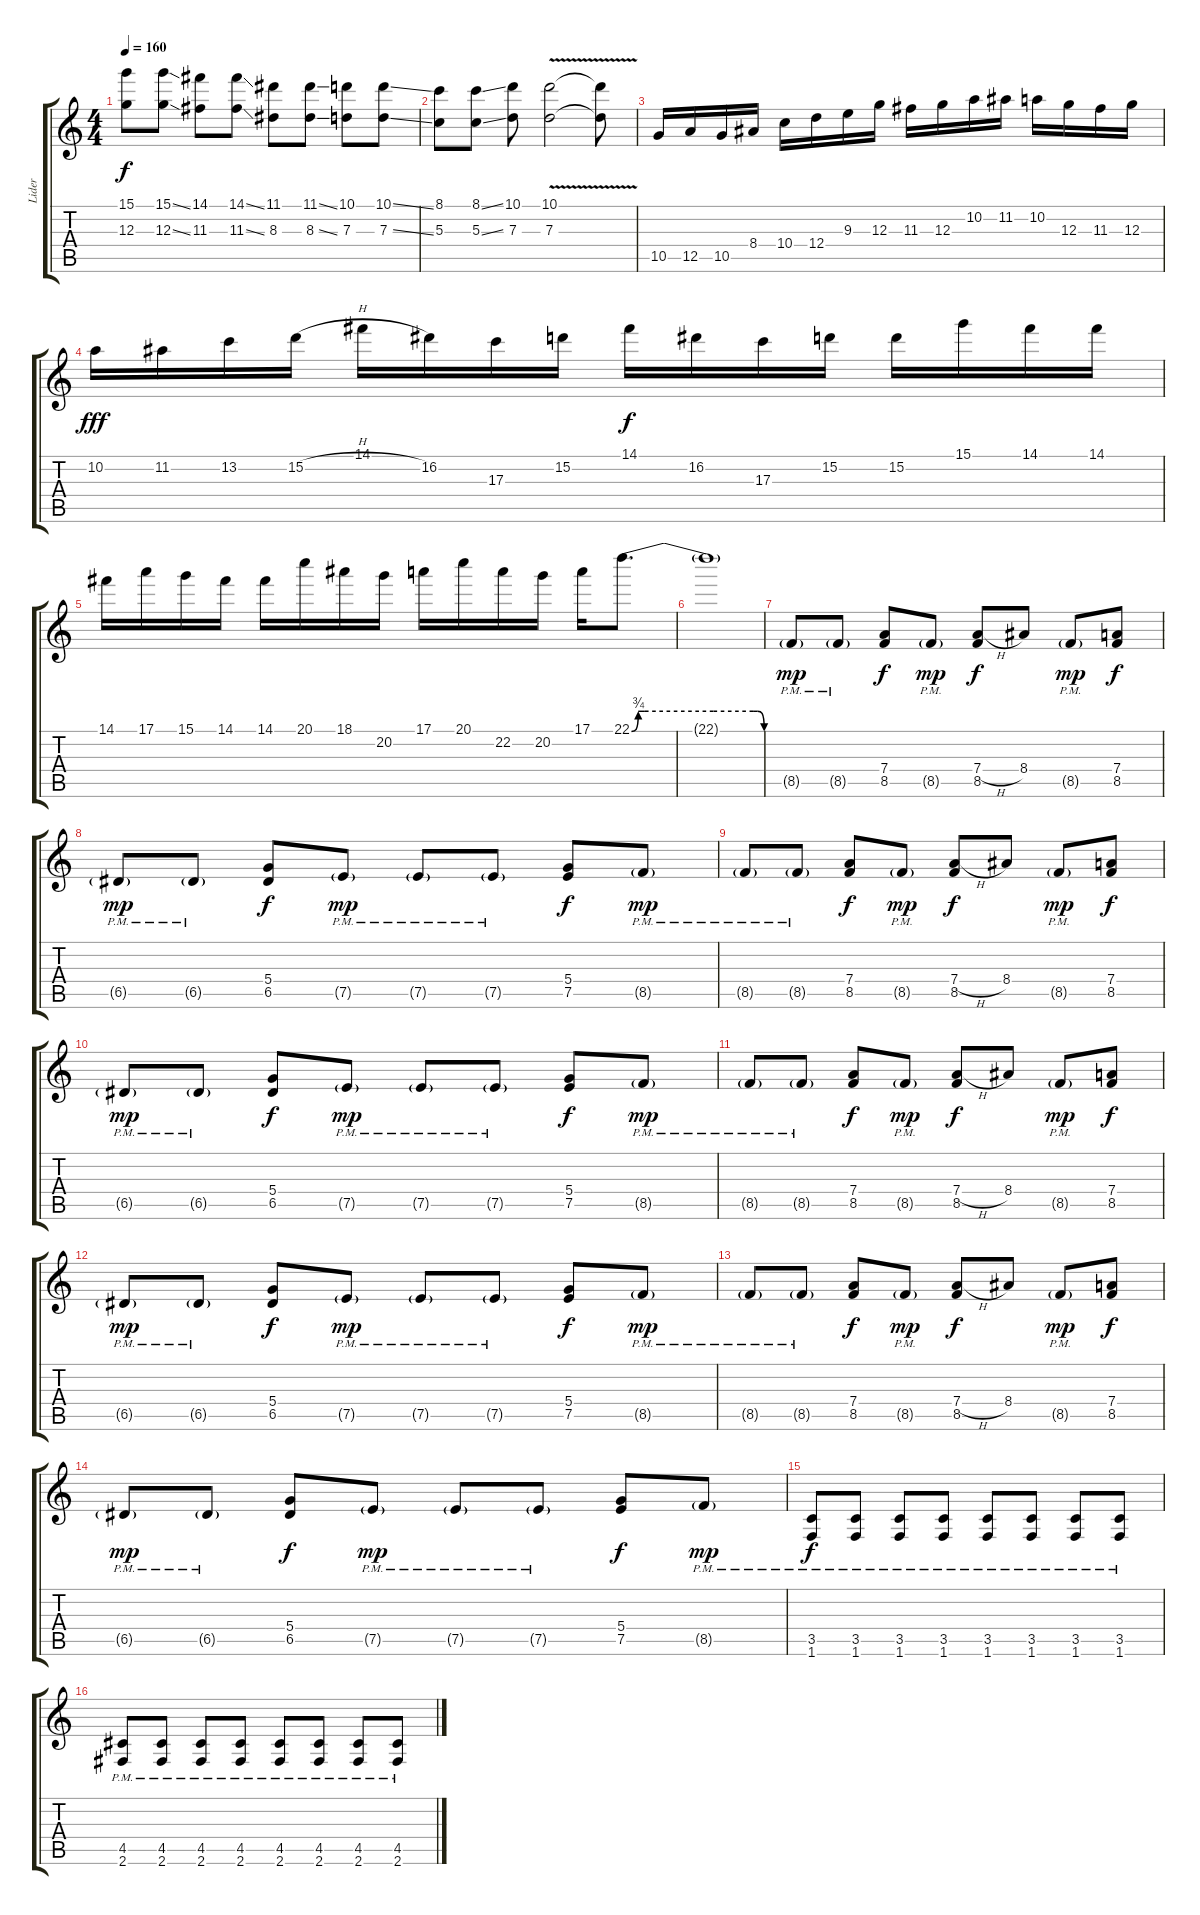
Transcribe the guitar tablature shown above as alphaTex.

\track ("Lider" "Lider") {instrument electricguitarjazz}
\staff {score tabs}
\tuning (E4 B3 G3 D3 A2 E2) {hide}
\ts (4 4)
\tempo 160
\clef g2
\ks c
(15.1 12.3).8{dy f} (15.1{ss} 12.3{ss}).8 (14.1 11.3).8 (14.1{ss} 11.3{ss}).8 (11.1 8.3).8 (11.1{ss} 8.3{ss}).8 (10.1 7.3).8 (10.1{ss} 7.3{ss}).8 |
(8.1 5.3).8 (8.1{ss} 5.3{ss}).8 (10.1 7.3).8 (10.1{v} 7.3).2 (10.1{t} 7.3{t}).8 |
10.5.16 12.5.16 10.5.16 8.4.16 10.4.16 12.4.16 9.3.16 12.3.16 11.3.16 12.3.16 10.2.16 11.2.16 10.2.16 12.3.16 11.3.16 12.3.16 |
10.2.16{dy fff} 11.2.16 13.2.16 15.2{h}.16 14.1.16 16.2.16 17.3.16 15.2.16 14.1.16{dy f} 16.2.16 17.3.16 15.2.16 15.2.16 15.1.16 14.1.16 14.1.16 |
14.1.16 17.1.16 15.1.16 14.1.16 14.1.16 20.1.16 18.1.16 20.2.16 17.1.16 20.1.16 22.2.16 20.2.16 17.1.16 22.1{be (custom 0 0 3 3 6 3 37 3 55 3 57 3 60 0)}.8{d} |
22.1{t}.1 |
8.5{g pm}.8{dy mp} 8.5{g pm}.8 (7.4 8.5).8{dy f} 8.5{g pm}.8{dy mp} (7.4{h} 8.5).8{dy f} 8.4.8 8.5{g pm}.8{dy mp} (7.4 8.5).8{dy f} |
6.5{g pm}.8{dy mp} 6.5{g pm}.8 (5.4 6.5).8{dy f} 7.5{g pm}.8{dy mp} 7.5{g pm}.8 7.5{g pm}.8 (5.4 7.5).8{dy f} 8.5{g pm}.8{dy mp} |
8.5{g pm}.8 8.5{g pm}.8 (7.4 8.5).8{dy f} 8.5{g pm}.8{dy mp} (7.4{h} 8.5).8{dy f} 8.4.8 8.5{g pm}.8{dy mp} (7.4 8.5).8{dy f} |
6.5{g pm}.8{dy mp} 6.5{g pm}.8 (5.4 6.5).8{dy f} 7.5{g pm}.8{dy mp} 7.5{g pm}.8 7.5{g pm}.8 (5.4 7.5).8{dy f} 8.5{g pm}.8{dy mp} |
8.5{g pm}.8 8.5{g pm}.8 (7.4 8.5).8{dy f} 8.5{g pm}.8{dy mp} (7.4{h} 8.5).8{dy f} 8.4.8 8.5{g pm}.8{dy mp} (7.4 8.5).8{dy f} |
6.5{g pm}.8{dy mp} 6.5{g pm}.8 (5.4 6.5).8{dy f} 7.5{g pm}.8{dy mp} 7.5{g pm}.8 7.5{g pm}.8 (5.4 7.5).8{dy f} 8.5{g pm}.8{dy mp} |
8.5{g pm}.8 8.5{g pm}.8 (7.4 8.5).8{dy f} 8.5{g pm}.8{dy mp} (7.4{h} 8.5).8{dy f} 8.4.8 8.5{g pm}.8{dy mp} (7.4 8.5).8{dy f} |
6.5{g pm}.8{dy mp} 6.5{g pm}.8 (5.4 6.5).8{dy f} 7.5{g pm}.8{dy mp} 7.5{g pm}.8 7.5{g pm}.8 (5.4 7.5).8{dy f} 8.5{g pm}.8{dy mp} |
(3.5{pm} 1.6{pm}).8{dy f} (3.5{pm} 1.6{pm}).8 (3.5{pm} 1.6{pm}).8 (3.5{pm} 1.6{pm}).8 (3.5{pm} 1.6{pm}).8 (3.5{pm} 1.6{pm}).8 (3.5{pm} 1.6{pm}).8 (3.5{pm} 1.6{pm}).8 |
(4.5{pm} 2.6{pm}).8 (4.5{pm} 2.6{pm}).8 (4.5{pm} 2.6{pm}).8 (4.5{pm} 2.6{pm}).8 (4.5{pm} 2.6{pm}).8 (4.5{pm} 2.6{pm}).8 (4.5{pm} 2.6{pm}).8 (4.5{pm} 2.6{pm}).8
